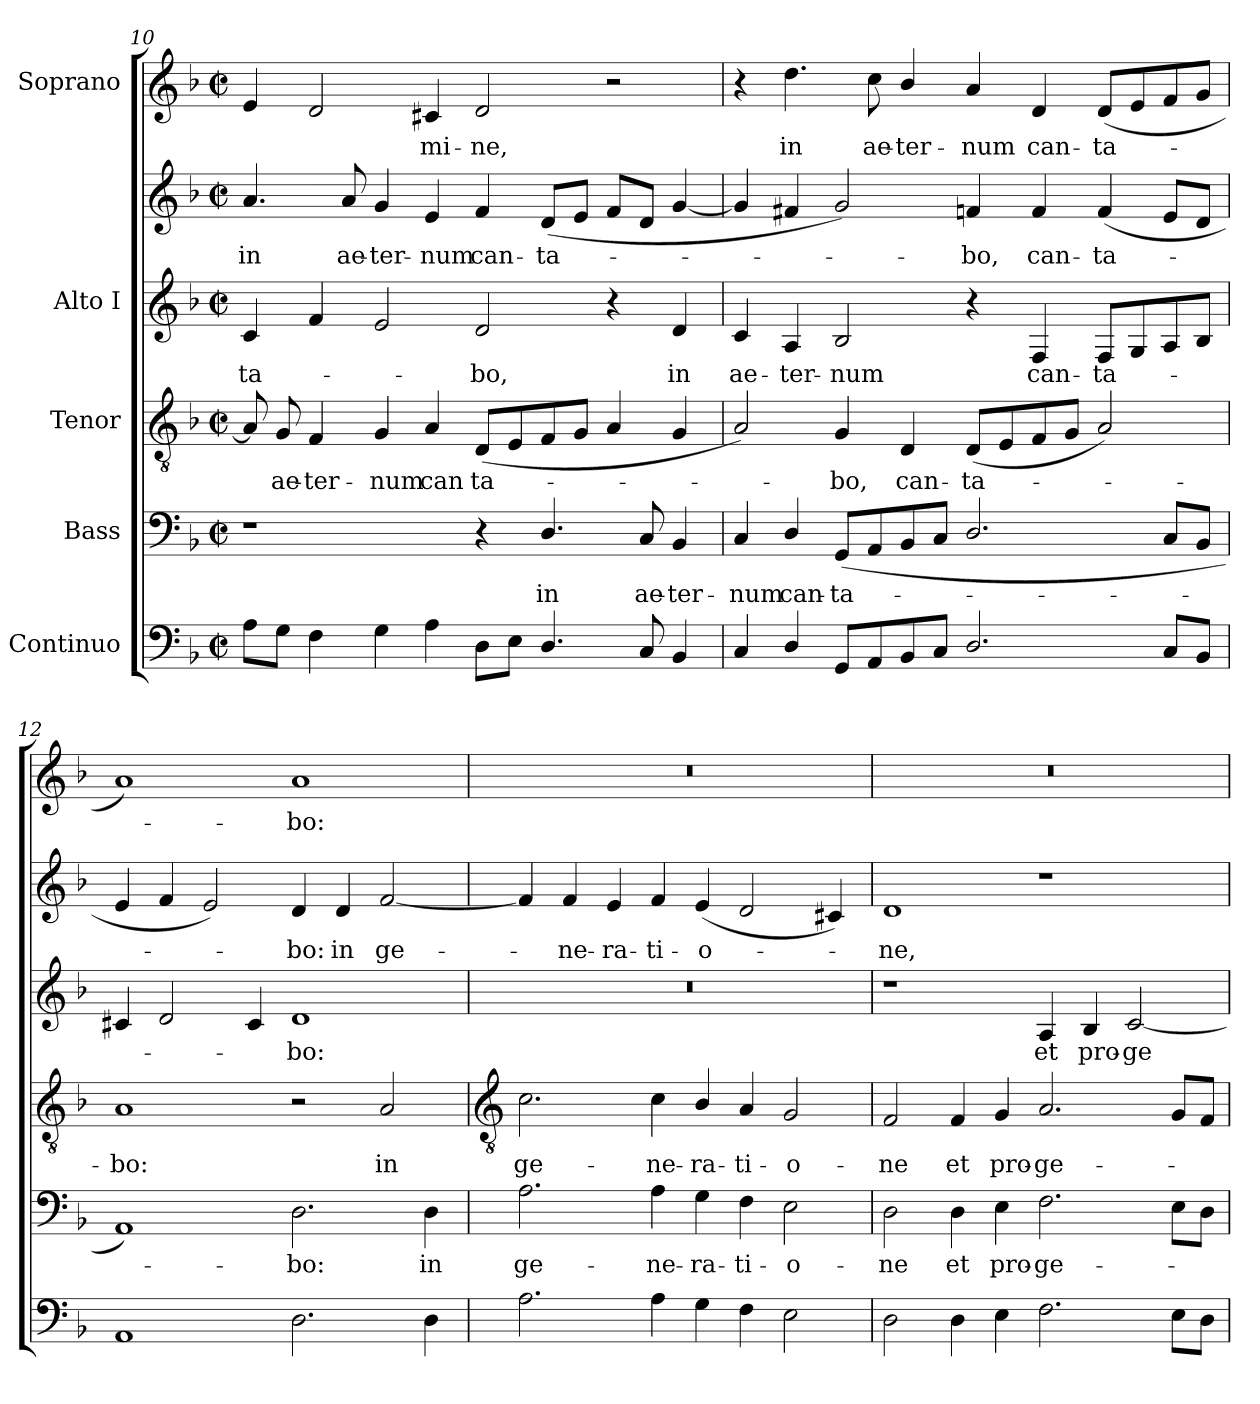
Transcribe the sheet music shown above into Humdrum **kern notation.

**kern	**kern	**text	**kern	**text	**kern	**text	**kern	**text	**kern	**text
*part5	*part4	*part4	*part3	*part3	*part2	*part2	*part2	*part2	*part1	*part1
*staff6	*staff5	*staff5	*staff4	*staff4	*staff3	*staff3	*staff2	*staff2	*staff1	*staff1
*I"Continuo	*I"Bass	*	*I"Tenor	*	*I"Alto I	*	*	*	*I"Soprano	*
!!LO:LB:g=z
*clefF4	*clefF4	*	*clefGv2	*	*clefG2	*	*clefG2	*	*clefG2	*
*k[b-]	*k[b-]	*	*k[b-]	*	*k[b-]	*	*k[b-]	*	*k[b-]	*
*F:	*F:	*	*F:	*	*F:	*	*F:	*	*F:	*
*M4/2	*M4/2	*	*M4/2	*	*M4/2	*	*M4/2	*	*M4/2	*
*met(c|)	*met(c|)	*	*met(c|)	*	*met(c|)	*	*met(c|)	*	*met(c|)	*
=10	=10	=10	=10	=10	=10	=10	=10	=10	=10	=10
!	!	!	!	!	!	!LO:LY:b	!	!LO:LY:b	!	!
8AL	1r	.	8A]	.	4c	ta-	4.a	-in	4e	.
!	!	!	!	!LO:LY:b	!	!	!	!	!	!
8GJ	.	.	8G	ae-	.	.	.	.	.	.
!	!	!	!	!LO:LY:b	!	!	!	!	!	!
4F	.	.	4F	-ter-	4f	.	.	.	2d	.
!	!	!	!	!	!	!	!	!LO:LY:b	!	!
.	.	.	.	.	.	.	8a	ae-	.	.
!	!	!	!	!LO:LY:b	!	!	!	!LO:LY:b	!	!
4G	.	.	4G	-num	2e	.	4g	-ter-	.	.
!	!	!	!	!LO:LY:b	!	!	!	!LO:LY:b	!	!LO:LY:b
4A	.	.	4A	can	.	.	4e	-num	4c#X	mi-
!	!	!	!	!LO:LY:b	!	!LO:LY:b	!	!LO:LY:b	!	!LO:LY:b
8DL	4r	.	(<8DL	ta-	2d	bo,	4f	can-	2d	-ne,
8EJ	.	.	8E	.	.	.	.	.	.	.
!	!	!LO:LY:b	!	!	!	!	!	!LO:LY:b	!	!
4.D/	4.D/	in	8F	.	.	.	(<8dL	-ta-	.	.
.	.	.	8GJ	.	.	.	8eJ	.	.	.
.	.	.	4A	.	4r	.	8fL	.	2r	.
!	!	!LO:LY:b	!	!	!	!	!	!	!	!
8C	8C	ae-	.	.	.	.	8dJ	.	.	.
!	!	!LO:LY:b	!	!	!	!LO:LY:b	!	!	!	!
4BB-	4BB-	-ter-	4G	.	4d	in	[4g	.	.	.
=11	=11	=11	=11	=11	=11	=11	=11	=11	=11	=11
!	!	!LO:LY:b	!	!	!	!LO:LY:b	!	!	!	!
4C	4C	-num	2A)	.	4c	ae-	4g]	.	4r	.
!	!	!LO:LY:b	!	!	!	!LO:LY:b	!	!	!	!LO:LY:b
4D/	4D/	can-	.	.	4A	-ter-	4f#X	.	4.dd	in
!	!	!LO:LY:b	!	!LO:LY:b	!	!LO:LY:b	!	!	!	!
8GGL	(<8GGL	-ta-	4G	bo,	2B-	-num	2g)	.	.	.
!	!	!	!	!	!	!	!	!	!	!LO:LY:b
8AA	8AA	.	.	.	.	.	.	.	8cc	ae-
!	!	!	!	!LO:LY:b	!	!	!	!	!	!LO:LY:b
8BB-	8BB-	.	4D	can-	.	.	.	.	4b-/	-ter-
8CJ	8CJ	.	.	.	.	.	.	.	.	.
!	!	!	!	!LO:LY:b	!	!	!	!LO:LY:b	!	!LO:LY:b
2.D/	2.D/	.	(<8DL	-ta-	4r	.	4fn	bo,	4a	-num
.	.	.	8E	.	.	.	.	.	.	.
!	!	!	!	!	!	!LO:LY:b	!	!LO:LY:b	!	!LO:LY:b
.	.	.	8F	.	4F	can-	4f	can-	4d	can-
.	.	.	8GJ	.	.	.	.	.	.	.
!	!	!	!	!	!	!LO:LY:b	!	!LO:LY:b	!	!LO:LY:b
.	.	.	2A)	.	8FL	-ta-	(<4f	-ta-	(<8dL	-ta-
.	.	.	.	.	8G	.	.	.	8e	.
8CL	8CL	.	.	.	8A	.	8eL	.	8f	.
8BB-J	8BB-J	.	.	.	8B-J	.	8dJ	.	8gJ	.
=12	=12	=12	=12	=12	=12	=12	=12	=12	=12	=12
!	!	!	!	!LO:LY:b	!	!	!	!	!	!
1AA	1AA)	.	1A	bo:	4c#X	.	4e	.	1a)	.
.	.	.	.	.	2d	.	4f	.	.	.
.	.	.	.	.	.	.	2e)	.	.	.
.	.	.	.	.	4c#	.	.	.	.	.
!	!	!LO:LY:b	!	!	!	!LO:LY:b	!	!LO:LY:b	!	!LO:LY:b
2.D	2.D	bo:	2r	.	1d	bo:	4d	bo:	1a	bo:
!	!	!	!	!	!	!	!	!LO:LY:b	!	!
.	.	.	.	.	.	.	4d	in	.	.
!	!	!	!	!LO:LY:b	!	!	!	!LO:LY:b	!	!
.	.	.	2A	in	.	.	[2f	ge-	.	.
!	!	!LO:LY:b	!	!	!	!	!	!	!	!
4D	4D	in	.	.	.	.	.	.	.	.
!!LO:LB:g=z
=13	=13	=13	=13	=13	=13	=13	=13	=13	=13	=13
*	*	*	*clefGv2	*	*	*	*	*	*	*
!	!	!LO:LY:b	!	!LO:LY:b	!	!	!	!	!	!
2.A	2.A	ge-	2.c	ge-	0r	.	4f]	.	0r	.
!	!	!	!	!	!	!	!	!LO:LY:b	!	!
.	.	.	.	.	.	.	4f	ne-	.	.
!	!	!	!	!	!	!	!	!LO:LY:b	!	!
.	.	.	.	.	.	.	4e	-ra-	.	.
!	!	!LO:LY:b	!	!LO:LY:b	!	!	!	!LO:LY:b	!	!
4A	4A	-ne-	4c	-ne-	.	.	4f	-ti-	.	.
!	!	!LO:LY:b	!	!LO:LY:b	!	!	!	!LO:LY:b	!	!
4G	4G	-ra-	4B-/	-ra-	.	.	(<4e	-o-	.	.
!	!	!LO:LY:b	!	!LO:LY:b	!	!	!	!	!	!
4F	4F	-ti-	4A	-ti-	.	.	2d	.	.	.
!	!	!LO:LY:b	!	!LO:LY:b	!	!	!	!	!	!
2E	2E	-o-	2G	-o-	.	.	.	.	.	.
.	.	.	.	.	.	.	4c#X)	.	.	.
=14	=14	=14	=14	=14	=14	=14	=14	=14	=14	=14
!	!	!LO:LY:b	!	!LO:LY:b	!	!	!	!LO:LY:b	!	!
2D	2D	-ne	2F	-ne	1r	.	1d	ne,	0r	.
!	!	!LO:LY:b	!	!LO:LY:b	!	!	!	!	!	!
4D	4D	et	4F	et	.	.	.	.	.	.
!	!	!LO:LY:b	!	!LO:LY:b	!	!	!	!	!	!
4E	4E	pro-	4G	pro-	.	.	.	.	.	.
!	!	!LO:LY:b	!	!LO:LY:b	!	!LO:LY:b	!	!	!	!
2.F	2.F	-ge-	2.A	-ge-	4A	et	1r	.	.	.
!	!	!	!	!	!	!LO:LY:b	!	!	!	!
.	.	.	.	.	4B-	pro-	.	.	.	.
!	!	!	!	!	!	!LO:LY:b	!	!	!	!
.	.	.	.	.	[2c	-ge-	.	.	.	.
8EL	8EL	.	8GL	.	.	.	.	.	.	.
8DJ	8DJ	.	8FJ	.	.	.	.	.	.	.
=	=	=	=	=	=	=	=	=	=	=
*-	*-	*-	*-	*-	*-	*-	*-	*-	*-	*-
